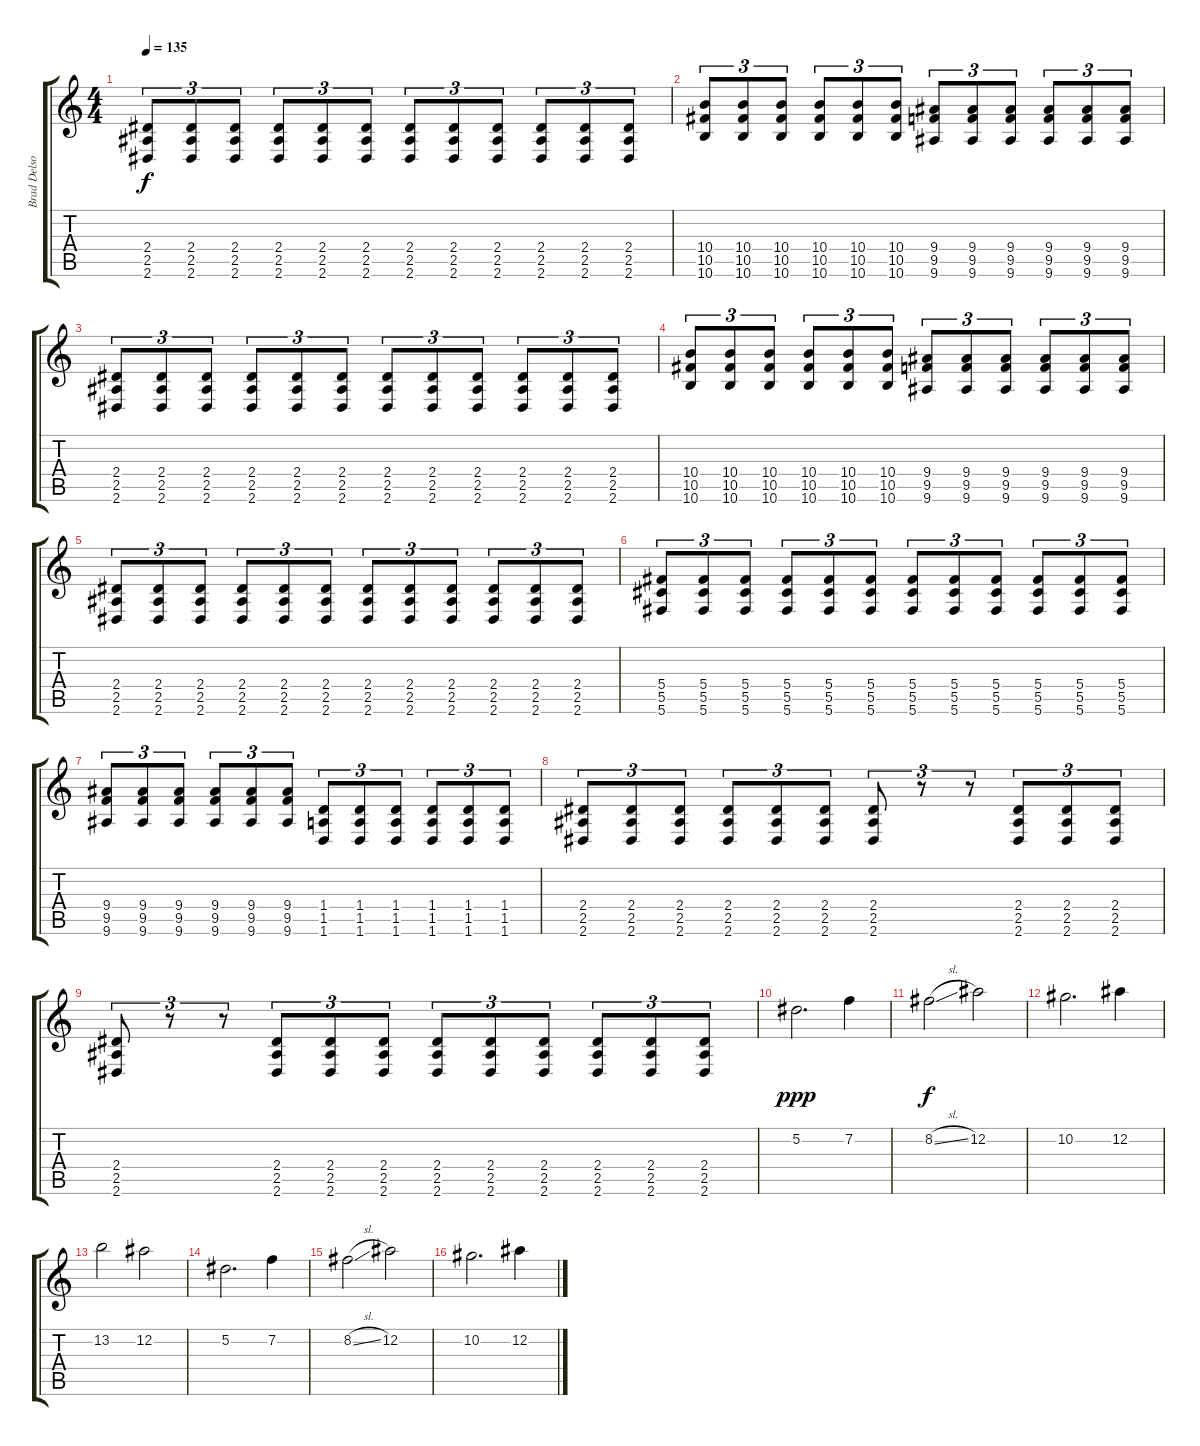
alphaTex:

\track ("Brad Delson [Gtr.2]" "Brad Delso") {instrument distortionguitar}
\staff {score tabs}
\tuning (Eb4 Bb3 Gb3 Db3 Ab2 Db2) {hide}
\ts (4 4)
\tempo 135
\clef g2
\ks c
(2.4 2.5 2.6).8{tu (3 2) dy f} (2.4 2.5 2.6).8{tu (3 2)} (2.4 2.5 2.6).8{tu (3 2)} (2.4 2.5 2.6).8{tu (3 2)} (2.4 2.5 2.6).8{tu (3 2)} (2.4 2.5 2.6).8{tu (3 2)} (2.4 2.5 2.6).8{tu (3 2)} (2.4 2.5 2.6).8{tu (3 2)} (2.4 2.5 2.6).8{tu (3 2)} (2.4 2.5 2.6).8{tu (3 2)} (2.4 2.5 2.6).8{tu (3 2)} (2.4 2.5 2.6).8{tu (3 2)} |
(10.4 10.5 10.6).8{tu (3 2)} (10.4 10.5 10.6).8{tu (3 2)} (10.4 10.5 10.6).8{tu (3 2)} (10.4 10.5 10.6).8{tu (3 2)} (10.4 10.5 10.6).8{tu (3 2)} (10.4 10.5 10.6).8{tu (3 2)} (9.4 9.5 9.6).8{tu (3 2)} (9.4 9.5 9.6).8{tu (3 2)} (9.4 9.5 9.6).8{tu (3 2)} (9.4 9.5 9.6).8{tu (3 2)} (9.4 9.5 9.6).8{tu (3 2)} (9.4 9.5 9.6).8{tu (3 2)} |
(2.4 2.5 2.6).8{tu (3 2)} (2.4 2.5 2.6).8{tu (3 2)} (2.4 2.5 2.6).8{tu (3 2)} (2.4 2.5 2.6).8{tu (3 2)} (2.4 2.5 2.6).8{tu (3 2)} (2.4 2.5 2.6).8{tu (3 2)} (2.4 2.5 2.6).8{tu (3 2)} (2.4 2.5 2.6).8{tu (3 2)} (2.4 2.5 2.6).8{tu (3 2)} (2.4 2.5 2.6).8{tu (3 2)} (2.4 2.5 2.6).8{tu (3 2)} (2.4 2.5 2.6).8{tu (3 2)} |
(10.4 10.5 10.6).8{tu (3 2)} (10.4 10.5 10.6).8{tu (3 2)} (10.4 10.5 10.6).8{tu (3 2)} (10.4 10.5 10.6).8{tu (3 2)} (10.4 10.5 10.6).8{tu (3 2)} (10.4 10.5 10.6).8{tu (3 2)} (9.4 9.5 9.6).8{tu (3 2)} (9.4 9.5 9.6).8{tu (3 2)} (9.4 9.5 9.6).8{tu (3 2)} (9.4 9.5 9.6).8{tu (3 2)} (9.4 9.5 9.6).8{tu (3 2)} (9.4 9.5 9.6).8{tu (3 2)} |
(2.4 2.5 2.6).8{tu (3 2)} (2.4 2.5 2.6).8{tu (3 2)} (2.4 2.5 2.6).8{tu (3 2)} (2.4 2.5 2.6).8{tu (3 2)} (2.4 2.5 2.6).8{tu (3 2)} (2.4 2.5 2.6).8{tu (3 2)} (2.4 2.5 2.6).8{tu (3 2)} (2.4 2.5 2.6).8{tu (3 2)} (2.4 2.5 2.6).8{tu (3 2)} (2.4 2.5 2.6).8{tu (3 2)} (2.4 2.5 2.6).8{tu (3 2)} (2.4 2.5 2.6).8{tu (3 2)} |
(5.4 5.5 5.6).8{tu (3 2)} (5.4 5.5 5.6).8{tu (3 2)} (5.4 5.5 5.6).8{tu (3 2)} (5.4 5.5 5.6).8{tu (3 2)} (5.4 5.5 5.6).8{tu (3 2)} (5.4 5.5 5.6).8{tu (3 2)} (5.4 5.5 5.6).8{tu (3 2)} (5.4 5.5 5.6).8{tu (3 2)} (5.4 5.5 5.6).8{tu (3 2)} (5.4 5.5 5.6).8{tu (3 2)} (5.4 5.5 5.6).8{tu (3 2)} (5.4 5.5 5.6).8{tu (3 2)} |
(9.4 9.5 9.6).8{tu (3 2)} (9.4 9.5 9.6).8{tu (3 2)} (9.4 9.5 9.6).8{tu (3 2)} (9.4 9.5 9.6).8{tu (3 2)} (9.4 9.5 9.6).8{tu (3 2)} (9.4 9.5 9.6).8{tu (3 2)} (1.4 1.5 1.6).8{tu (3 2)} (1.4 1.5 1.6).8{tu (3 2)} (1.4 1.5 1.6).8{tu (3 2)} (1.4 1.5 1.6).8{tu (3 2)} (1.4 1.5 1.6).8{tu (3 2)} (1.4 1.5 1.6).8{tu (3 2)} |
(2.4 2.5 2.6).8{tu (3 2)} (2.4 2.5 2.6).8{tu (3 2)} (2.4 2.5 2.6).8{tu (3 2)} (2.4 2.5 2.6).8{tu (3 2)} (2.4 2.5 2.6).8{tu (3 2)} (2.4 2.5 2.6).8{tu (3 2)} (2.4 2.5 2.6).8{tu (3 2)} r.8{tu (3 2)} r.8{tu (3 2)} (2.4 2.5 2.6).8{tu (3 2)} (2.4 2.5 2.6).8{tu (3 2)} (2.4 2.5 2.6).8{tu (3 2)} |
(2.4 2.5 2.6).8{tu (3 2)} r.8{tu (3 2)} r.8{tu (3 2)} (2.4 2.5 2.6).8{tu (3 2)} (2.4 2.5 2.6).8{tu (3 2)} (2.4 2.5 2.6).8{tu (3 2)} (2.4 2.5 2.6).8{tu (3 2)} (2.4 2.5 2.6).8{tu (3 2)} (2.4 2.5 2.6).8{tu (3 2)} (2.4 2.5 2.6).8{tu (3 2)} (2.4 2.5 2.6).8{tu (3 2)} (2.4 2.5 2.6).8{tu (3 2)} |
5.2.2{d dy ppp instrument distortionguitar} 7.2.4 |
8.2{sl}.2{dy f} 12.2.2 |
10.2.2{d} 12.2.4 |
13.2.2 12.2.2 |
5.2.2{d} 7.2.4 |
8.2{sl}.2 12.2.2 |
10.2.2{d} 12.2.4
